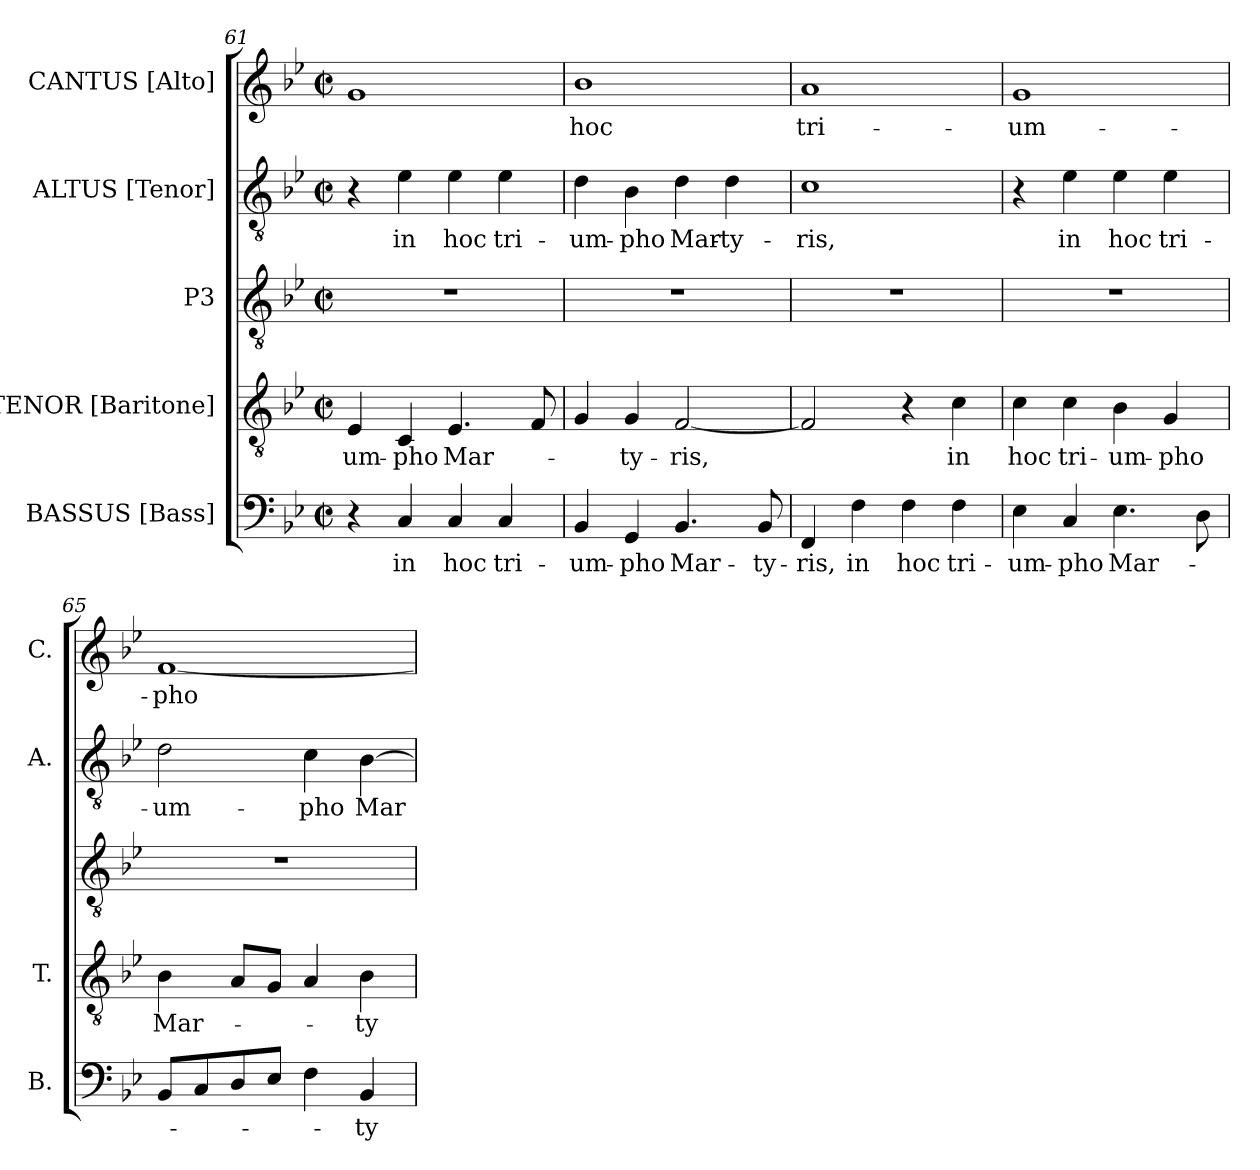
**kern	**text	**kern	**text	**kern	**kern	**text	**kern	**text
*part5	*part5	*part4	*part4	*part3	*part2	*part2	*part1	*part1
*staff5	*staff5	*staff4	*staff4	*staff3	*staff2	*staff2	*staff1	*staff1
*I"BASSUS [Bass]	*	*I"TENOR [Baritone]	*	*I"P3	*I"ALTUS [Tenor]	*	*I"CANTUS [Alto]	*
*I'B.	*	*I'T.	*	*	*I'A.	*	*I'C.	*
*clefF4	*	*clefGv2	*	*clefGv2	*clefGv2	*	*clefG2	*
*	*	*ITrd7c12	*	*ITrd7c12	*ITrd7c12	*	*	*
*k[b-e-]	*	*k[b-e-]	*	*k[b-e-]	*k[b-e-]	*	*k[b-e-]	*
*B-:	*	*B-:	*	*B-:	*B-:	*	*B-:	*
*M2/2	*	*M2/2	*	*M2/2	*M2/2	*	*M2/2	*
*met(c|)	*	*met(c|)	*	*met(c|)	*met(c|)	*	*met(c|)	*
=61	=61	=61	=61	=61	=61	=61	=61	=61
!	!	!	!LO:LY:b:color=#000000	!	!	!	!	!
4r	.	4EE-i/	-um-	1r	4r	.	1gi	.
!	!LO:LY:b:color=#000000	!	!	!	!	!	!	!
!	!	!	!LO:LY:b:color=#000000	!	!	!	!	!
!	!	!	!	!	!	!LO:LY:b:color=#000000	!	!
4Ci/	in	4CCi/	-pho	.	4E-i\	in	.	.
!	!LO:LY:b:color=#000000	!	!	!	!	!	!	!
!	!	!	!LO:LY:b:color=#000000	!	!	!	!	!
!	!	!	!	!	!	!LO:LY:b:color=#000000	!	!
4Ci/	hoc	4.EE-i/	Mar-	.	4E-i\	hoc	.	.
!	!LO:LY:b:color=#000000	!	!	!	!	!	!	!
!	!	!	!	!	!	!LO:LY:b:color=#000000	!	!
4Ci/	tri-	.	.	.	4E-i\	tri-	.	.
.	.	8FFi/	.	.	.	.	.	.
=62	=62	=62	=62	=62	=62	=62	=62	=62
!	!LO:LY:b:color=#000000	!	!	!	!	!	!	!
!	!	!	!	!	!	!LO:LY:b:color=#000000	!	!
!	!	!	!	!	!	!	!	!LO:LY:b:color=#000000
4BB-i/	-um-	4GGi/	.	1r	4Di\	-um-	1b-i	hoc
!	!LO:LY:b:color=#000000	!	!	!	!	!	!	!
!	!	!	!LO:LY:b:color=#000000	!	!	!	!	!
!	!	!	!	!	!	!LO:LY:b:color=#000000	!	!
4GGi/	-pho	4GGi/	-ty-	.	4BB-i\	-pho	.	.
!	!LO:LY:b:color=#000000	!	!	!	!	!	!	!
!	!	!	!LO:LY:b:color=#000000	!	!	!	!	!
!	!	!	!	!	!	!LO:LY:b:color=#000000	!	!
4.BB-i/	Mar-	[2FFi/	-ris,	.	4Di\	Mar-	.	.
!	!	!	!	!	!	!LO:LY:b:color=#000000	!	!
.	.	.	.	.	4Di\	-ty-	.	.
!	!LO:LY:b:color=#000000	!	!	!	!	!	!	!
8BB-i/	-ty-	.	.	.	.	.	.	.
=63	=63	=63	=63	=63	=63	=63	=63	=63
!	!LO:LY:b:color=#000000	!	!	!	!	!	!	!
!	!	!	!	!	!	!LO:LY:b:color=#000000	!	!
!	!	!	!	!	!	!	!	!LO:LY:b:color=#000000
4FFi/	-ris,	2FFi/]	.	1r	1Ci	-ris,	1ai	tri-
!	!LO:LY:b:color=#000000	!	!	!	!	!	!	!
4Fi\	in	.	.	.	.	.	.	.
!	!LO:LY:b:color=#000000	!	!	!	!	!	!	!
4Fi\	hoc	4r	.	.	.	.	.	.
!	!LO:LY:b:color=#000000	!	!	!	!	!	!	!
!	!	!	!LO:LY:b:color=#000000	!	!	!	!	!
4Fi\	tri-	4Ci\	in	.	.	.	.	.
=64	=64	=64	=64	=64	=64	=64	=64	=64
!	!LO:LY:b:color=#000000	!	!	!	!	!	!	!
!	!	!	!LO:LY:b:color=#000000	!	!	!	!	!
!	!	!	!	!	!	!	!	!LO:LY:b:color=#000000
4E-i\	-um-	4Ci\	hoc	1r	4r	.	1gi	-um-
!	!LO:LY:b:color=#000000	!	!	!	!	!	!	!
!	!	!	!LO:LY:b:color=#000000	!	!	!	!	!
!	!	!	!	!	!	!LO:LY:b:color=#000000	!	!
4Ci/	-pho	4Ci\	tri-	.	4E-i\	in	.	.
!	!LO:LY:b:color=#000000	!	!	!	!	!	!	!
!	!	!	!LO:LY:b:color=#000000	!	!	!	!	!
!	!	!	!	!	!	!LO:LY:b:color=#000000	!	!
4.E-i\	Mar-	4BB-i\	-um-	.	4E-i\	hoc	.	.
!	!	!	!LO:LY:b:color=#000000	!	!	!	!	!
!	!	!	!	!	!	!LO:LY:b:color=#000000	!	!
.	.	4GGi/	-pho	.	4E-i\	tri-	.	.
8Di\	.	.	.	.	.	.	.	.
=65	=65	=65	=65	=65	=65	=65	=65	=65
!	!	!	!LO:LY:b:color=#000000	!	!	!	!	!
!	!	!	!	!	!	!LO:LY:b:color=#000000	!	!
!	!	!	!	!	!	!	!	!LO:LY:b:color=#000000
8BB-i/L	.	4BB-i\	Mar-	1r	2Di\	-um-	[1fi	-pho
8Ci/	.	.	.	.	.	.	.	.
8Di/	.	8AAi/L	.	.	.	.	.	.
8E-i/J	.	8GGi/J	.	.	.	.	.	.
!	!	!	!	!	!	!LO:LY:b:color=#000000	!	!
4Fi\	.	4AAi/	.	.	4Ci\	-pho	.	.
!	!LO:LY:b:color=#000000	!	!	!	!	!	!	!
!	!	!	!LO:LY:b:color=#000000	!	!	!	!	!
!	!	!	!	!	!	!LO:LY:b:color=#000000	!	!
4BB-i/	-ty-	4BB-i\	-ty-	.	[4BB-i\	Mar-	.	.
=	=	=	=	=	=	=	=	=
*-	*-	*-	*-	*-	*-	*-	*-	*-
